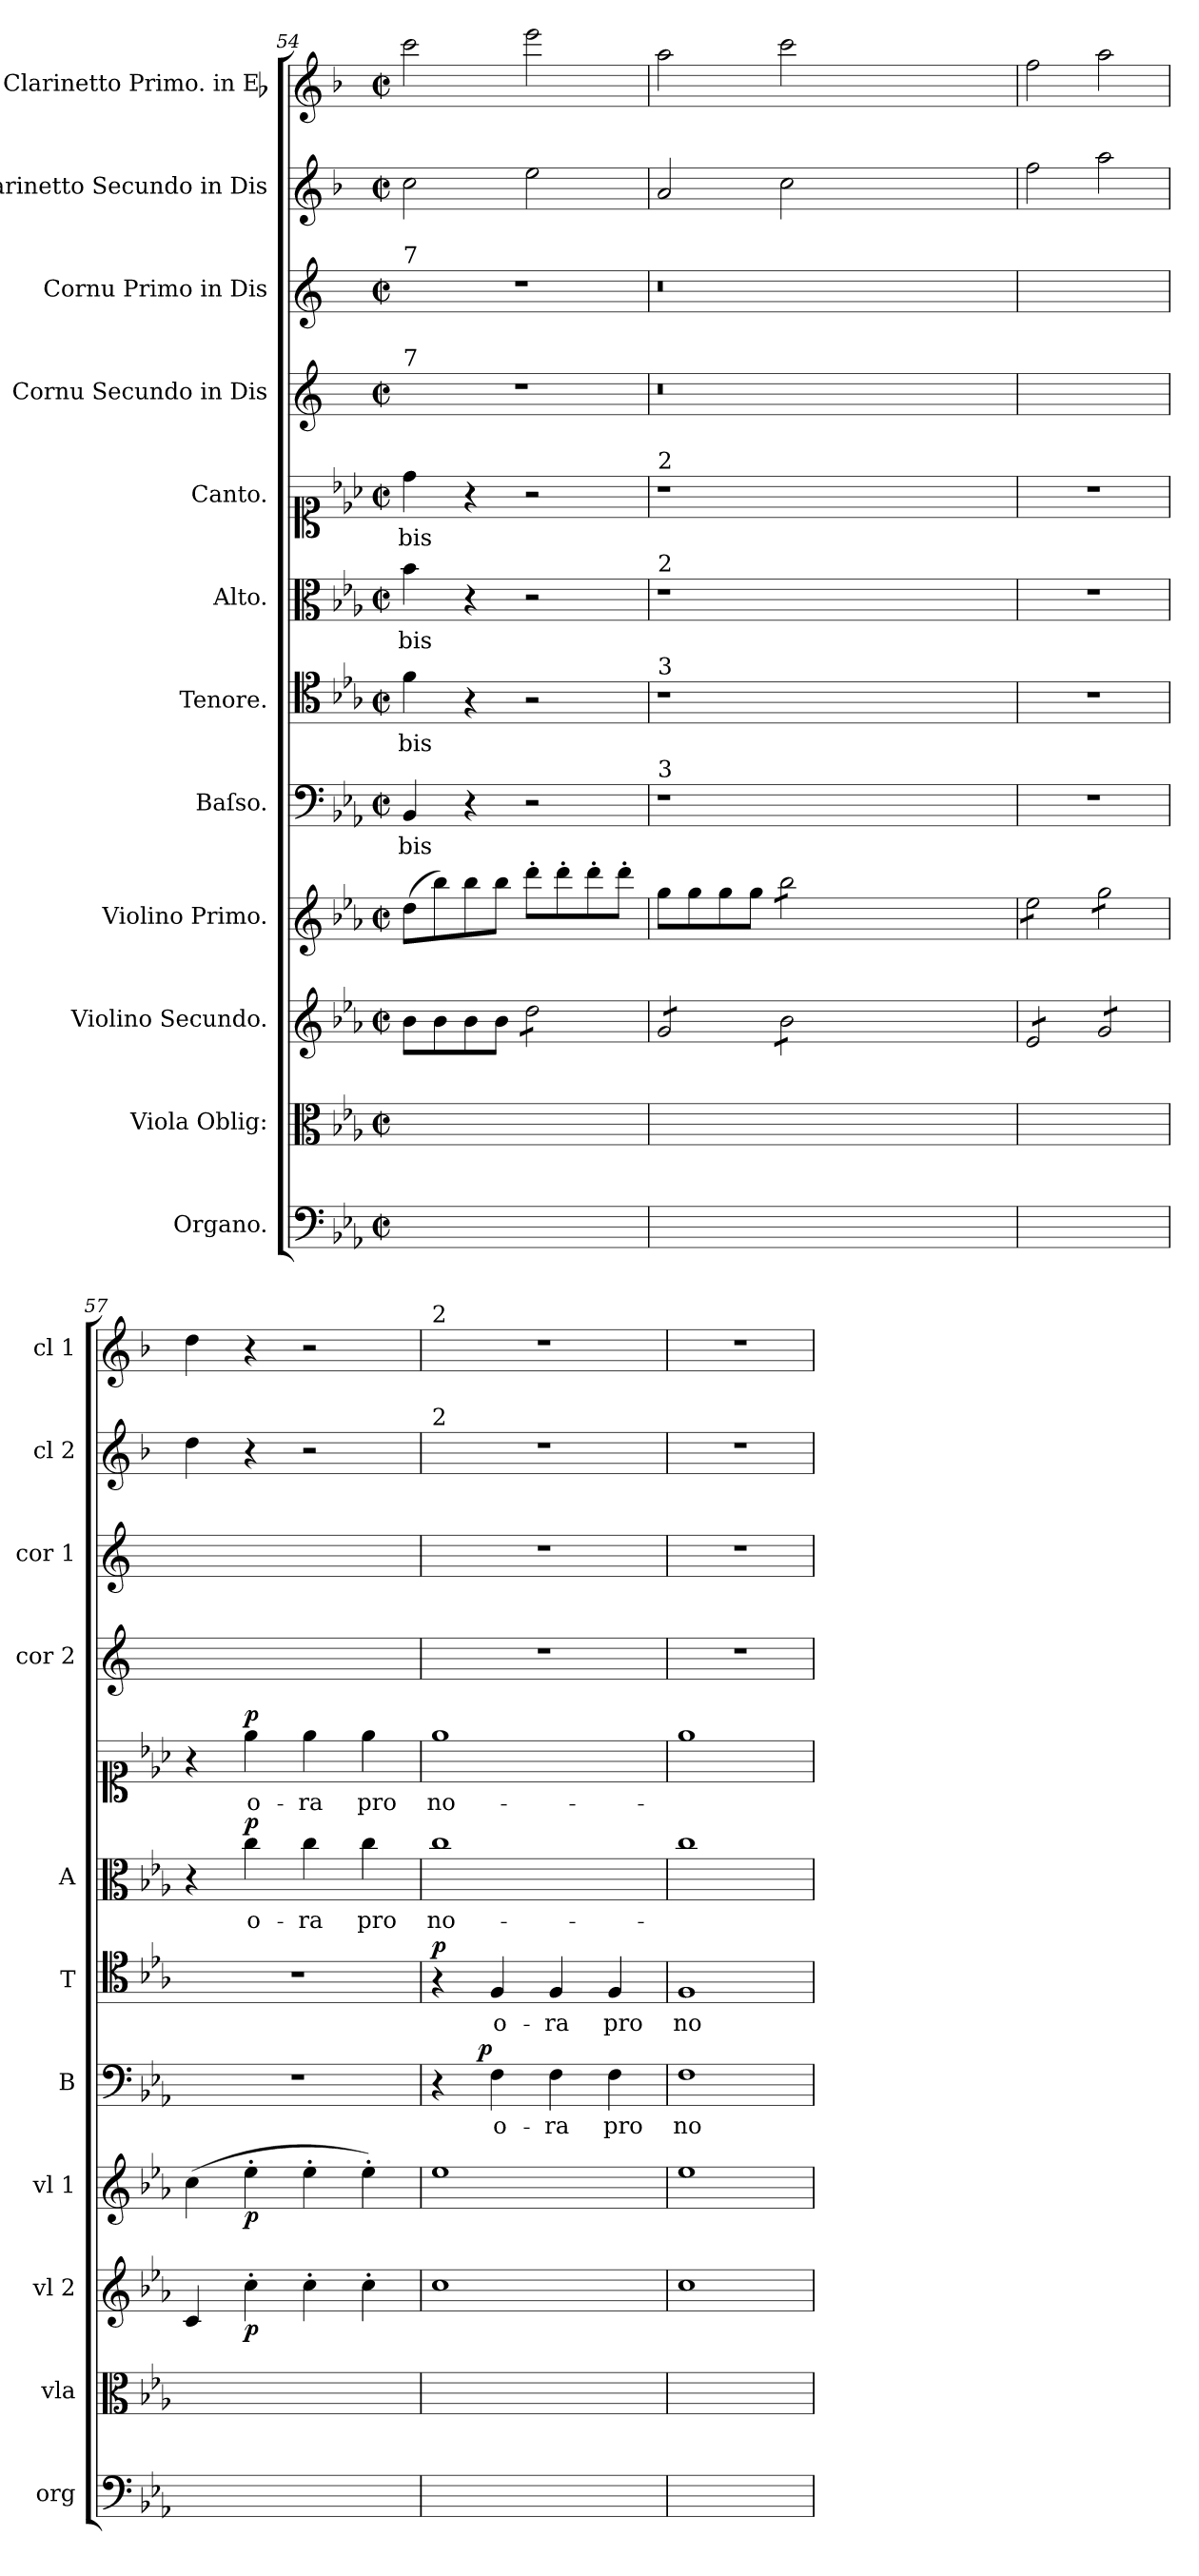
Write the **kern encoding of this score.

**kern	**kern	**kern	**dynam	**kern	**dynam	**kern	**text	**dynam	**kern	**text	**dynam	**kern	**text	**dynam	**kern	**text	**dynam	**kern	**kern	**kern	**kern
*part12	*part11	*part10	*part10	*part9	*part9	*part8	*part8	*part8	*part7	*part7	*part7	*part6	*part6	*part6	*part5	*part5	*part5	*part4	*part3	*part2	*part1
*staff12	*staff11	*staff10	*staff10	*staff9	*staff9	*staff8	*staff8	*staff8	*staff7	*staff7	*staff7	*staff6	*staff6	*staff6	*staff5	*staff5	*staff5	*staff4	*staff3	*staff2	*staff1
*I"Organo.	*I"Viola Oblig:	*I"Violino Secundo.	*	*I"Violino Primo.	*	*I"Baſso.	*	*	*I"Tenore.	*	*	*I"Alto.	*	*	*I"Canto.	*	*	*I"Cornu Secundo in Dis	*I"Cornu Primo in Dis	*I"Clarinetto Secundo in Dis	*I"Clarinetto Primo. in Eb
*I'org	*I'vla	*I'vl 2	*	*I'vl 1	*	*I'B	*	*	*I'T	*	*	*I'A	*	*	*	*	*	*I'cor 2	*I'cor 1	*I'cl 2	*I'cl 1
*clefF4	*clefC3	*clefG2	*	*clefG2	*	*clefF4	*	*	*clefC4	*	*	*clefC3	*	*	*clefC1	*	*	*clefG2	*clefG2	*clefG2	*clefG2
*	*	*	*	*	*	*	*	*	*	*	*	*	*	*	*	*	*	*ITrd5c9	*ITrd5c9	*ITrd1c2	*ITrd1c2
*k[b-e-a-]	*k[b-e-a-]	*k[b-e-a-]	*	*k[b-e-a-]	*	*k[b-e-a-]	*	*	*k[b-e-a-]	*	*	*k[b-e-a-]	*	*	*k[b-e-a-]	*	*	*k[b-e-a-]	*k[b-e-a-]	*k[b-e-a-]	*k[b-e-a-]
*E-:	*E-:	*E-:	*	*E-:	*	*E-:	*	*	*E-:	*	*	*E-:	*	*	*E-:	*	*	*E-:	*E-:	*E-:	*E-:
*M2/2	*M2/2	*M2/2	*	*M2/2	*	*M2/2	*	*	*M2/2	*	*	*M2/2	*	*	*M2/2	*	*	*M2/2	*M2/2	*M2/2	*M2/2
*met(c|)	*met(c|)	*met(c|)	*	*met(c|)	*	*met(c|)	*	*	*met(c|)	*	*	*met(c|)	*	*	*met(c|)	*	*	*met(c|)	*met(c|)	*met(c|)	*met(c|)
=54	=54	=54	=54	=54	=54	=54	=54	=54	=54	=54	=54	=54	=54	=54	=54	=54	=54	=54	=54	=54	=54
!	!	!	!	!	!	!	!	!	!	!	!	!	!	!	!	!	!	!	!LO:TX:a:t=7	!	!
!	!	!	!	!	!	!	!	!	!	!	!	!	!	!	!	!	!	!LO:TX:a:t=7	!	!	!
1ryy	1ryy	8b-\L	.	(8dd\L	.	4BB-/	-bis	.	4f\	-bis	.	4b-\	-bis	.	4dd\	-bis	.	1r	1r	2b-\	2bb-\
.	.	8b-\	.	8bb-\)	.	.	.	.	.	.	.	.	.	.	.	.	.	.	.	.	.
.	.	8b-\	.	8bb-\	.	4r	.	.	4r	.	.	4r	.	.	4r	.	.	.	.	.	.
.	.	8b-\J	.	8bb-\J	.	.	.	.	.	.	.	.	.	.	.	.	.	.	.	.	.
*	*	*tremolo	*	*	*	*	*	*	*	*	*	*	*	*	*	*	*	*	*	*	*
.	.	8dd\L	.	8ddd'\L	.	2r	.	.	2r	.	.	2r	.	.	2r	.	.	.	.	2dd\	2ddd\
.	.	8dd\	.	8ddd'\	.	.	.	.	.	.	.	.	.	.	.	.	.	.	.	.	.
.	.	8dd\	.	8ddd'\	.	.	.	.	.	.	.	.	.	.	.	.	.	.	.	.	.
.	.	8dd\J	.	8ddd'\J	.	.	.	.	.	.	.	.	.	.	.	.	.	.	.	.	.
=55	=55	=55	=55	=55	=55	=55	=55	=55	=55	=55	=55	=55	=55	=55	=55	=55	=55	=55	=55	=55	=55
!	!	!	!	!	!	!	!	!	!	!	!	!	!	!	!LO:TX:a:t=2	!	!	!	!	!	!
!	!	!	!	!	!	!	!	!	!	!	!	!LO:TX:a:t=2	!	!	!	!	!	!	!	!	!
!	!	!	!	!	!	!	!	!	!LO:TX:a:t=3	!	!	!	!	!	!	!	!	!	!	!	!
!	!	!	!	!	!	!LO:TX:a:t=3	!	!	!	!	!	!	!	!	!	!	!	!	!	!	!
1ryy	1ryy	8g/L	.	8gg\L	.	1r	.	.	1r	.	.	1r	.	.	1r	.	.	0.r	0.r	2g/	2gg\
.	.	8g/	.	8gg\	.	.	.	.	.	.	.	.	.	.	.	.	.	.	.	.	.
.	.	8g/	.	8gg\	.	.	.	.	.	.	.	.	.	.	.	.	.	.	.	.	.
.	.	8g/J	.	8gg\J	.	.	.	.	.	.	.	.	.	.	.	.	.	.	.	.	.
*	*	*	*	*tremolo	*	*	*	*	*	*	*	*	*	*	*	*	*	*	*	*	*
.	.	8b-\L	.	8bb-\L	.	.	.	.	.	.	.	.	.	.	.	.	.	.	.	2b-\	2bb-\
.	.	8b-\	.	8bb-\	.	.	.	.	.	.	.	.	.	.	.	.	.	.	.	.	.
.	.	8b-\	.	8bb-\	.	.	.	.	.	.	.	.	.	.	.	.	.	.	.	.	.
.	.	8b-\J	.	8bb-\J	.	.	.	.	.	.	.	.	.	.	.	.	.	.	.	.	.
0ryy	0ryy	0ryy	.	0ryy	.	0ryy	.	.	0ryy	.	.	0ryy	.	.	0ryy	.	.	.	.	0ryy	0ryy
=56	=56	=56	=56	=56	=56	=56	=56	=56	=56	=56	=56	=56	=56	=56	=56	=56	=56	=56	=56	=56	=56
1ryy	1ryy	8e-/L	.	8ee-\L	.	1r	.	.	1r	.	.	1r	.	.	1r	.	.	1ryy	1ryy	2ee-\	2ee-\
.	.	8e-/	.	8ee-\	.	.	.	.	.	.	.	.	.	.	.	.	.	.	.	.	.
.	.	8e-/	.	8ee-\	.	.	.	.	.	.	.	.	.	.	.	.	.	.	.	.	.
.	.	8e-/J	.	8ee-\J	.	.	.	.	.	.	.	.	.	.	.	.	.	.	.	.	.
.	.	8g/L	.	8gg\L	.	.	.	.	.	.	.	.	.	.	.	.	.	.	.	2gg\	2gg\
.	.	8g/	.	8gg\	.	.	.	.	.	.	.	.	.	.	.	.	.	.	.	.	.
.	.	8g/	.	8gg\	.	.	.	.	.	.	.	.	.	.	.	.	.	.	.	.	.
.	.	8g/J	.	8gg\J	.	.	.	.	.	.	.	.	.	.	.	.	.	.	.	.	.
*	*	*	*	*Xtremolo	*	*	*	*	*	*	*	*	*	*	*	*	*	*	*	*	*
*	*	*Xtremolo	*	*	*	*	*	*	*	*	*	*	*	*	*	*	*	*	*	*	*
=57	=57	=57	=57	=57	=57	=57	=57	=57	=57	=57	=57	=57	=57	=57	=57	=57	=57	=57	=57	=57	=57
1ryy	1ryy	4c/	.	(4cc\	.	1r	.	.	1r	.	.	4r	.	.	4r	.	.	1ryy	1ryy	4cc\	4cc\
!	!	!	!	!	!	!	!	!	!	!	!	!	!	!LO:DY:b	!	!	!LO:DY:b	!	!	!	!
.	.	4cc'\	p	4ee-'\	p	.	.	.	.	.	.	4cc\	o-	p	4ee-\	o-	p	.	.	4r	4r
.	.	4cc'\	.	4ee-'\	.	.	.	.	.	.	.	4cc\	-ra	.	4ee-\	-ra	.	.	.	2r	2r
.	.	4cc'\	.	4ee-'\)	.	.	.	.	.	.	.	4cc\	pro	.	4ee-\	pro	.	.	.	.	.
=58	=58	=58	=58	=58	=58	=58	=58	=58	=58	=58	=58	=58	=58	=58	=58	=58	=58	=58	=58	=58	=58
!	!	!	!	!	!	!	!	!	!	!	!	!	!	!	!	!	!	!	!	!	!LO:TX:a:t=2
!	!	!	!	!	!	!	!	!	!	!	!	!	!	!	!	!	!	!	!	!LO:TX:a:t=2	!
!	!	!	!	!	!	!	!	!	!	!	!LO:DY:a	!	!	!	!	!	!	!	!	!	!
1ryy	1ryy	1cc\	.	1ee-\	.	4r	.	.	4r	.	p	1cc\	no-	.	1ee-\	no-	.	1r	1r	1r	1r
!	!	!	!	!	!	!	!	!LO:DY:b:rj	!	!	!	!	!	!	!	!	!	!	!	!	!
.	.	.	.	.	.	4F\	o-	p	4F/	o-	.	.	.	.	.	.	.	.	.	.	.
.	.	.	.	.	.	4F\	-ra	.	4F/	-ra	.	.	.	.	.	.	.	.	.	.	.
.	.	.	.	.	.	4F\	pro	.	4F/	pro	.	.	.	.	.	.	.	.	.	.	.
=59	=59	=59	=59	=59	=59	=59	=59	=59	=59	=59	=59	=59	=59	=59	=59	=59	=59	=59	=59	=59	=59
1ryy	1ryy	1cc\	.	1ee-\	.	1F\	no-	.	1F/	no-	.	1cc\	.	.	1ee-\	.	.	1r	1r	1r	1r
=	=	=	=	=	=	=	=	=	=	=	=	=	=	=	=	=	=	=	=	=	=
*-	*-	*-	*-	*-	*-	*-	*-	*-	*-	*-	*-	*-	*-	*-	*-	*-	*-	*-	*-	*-	*-
